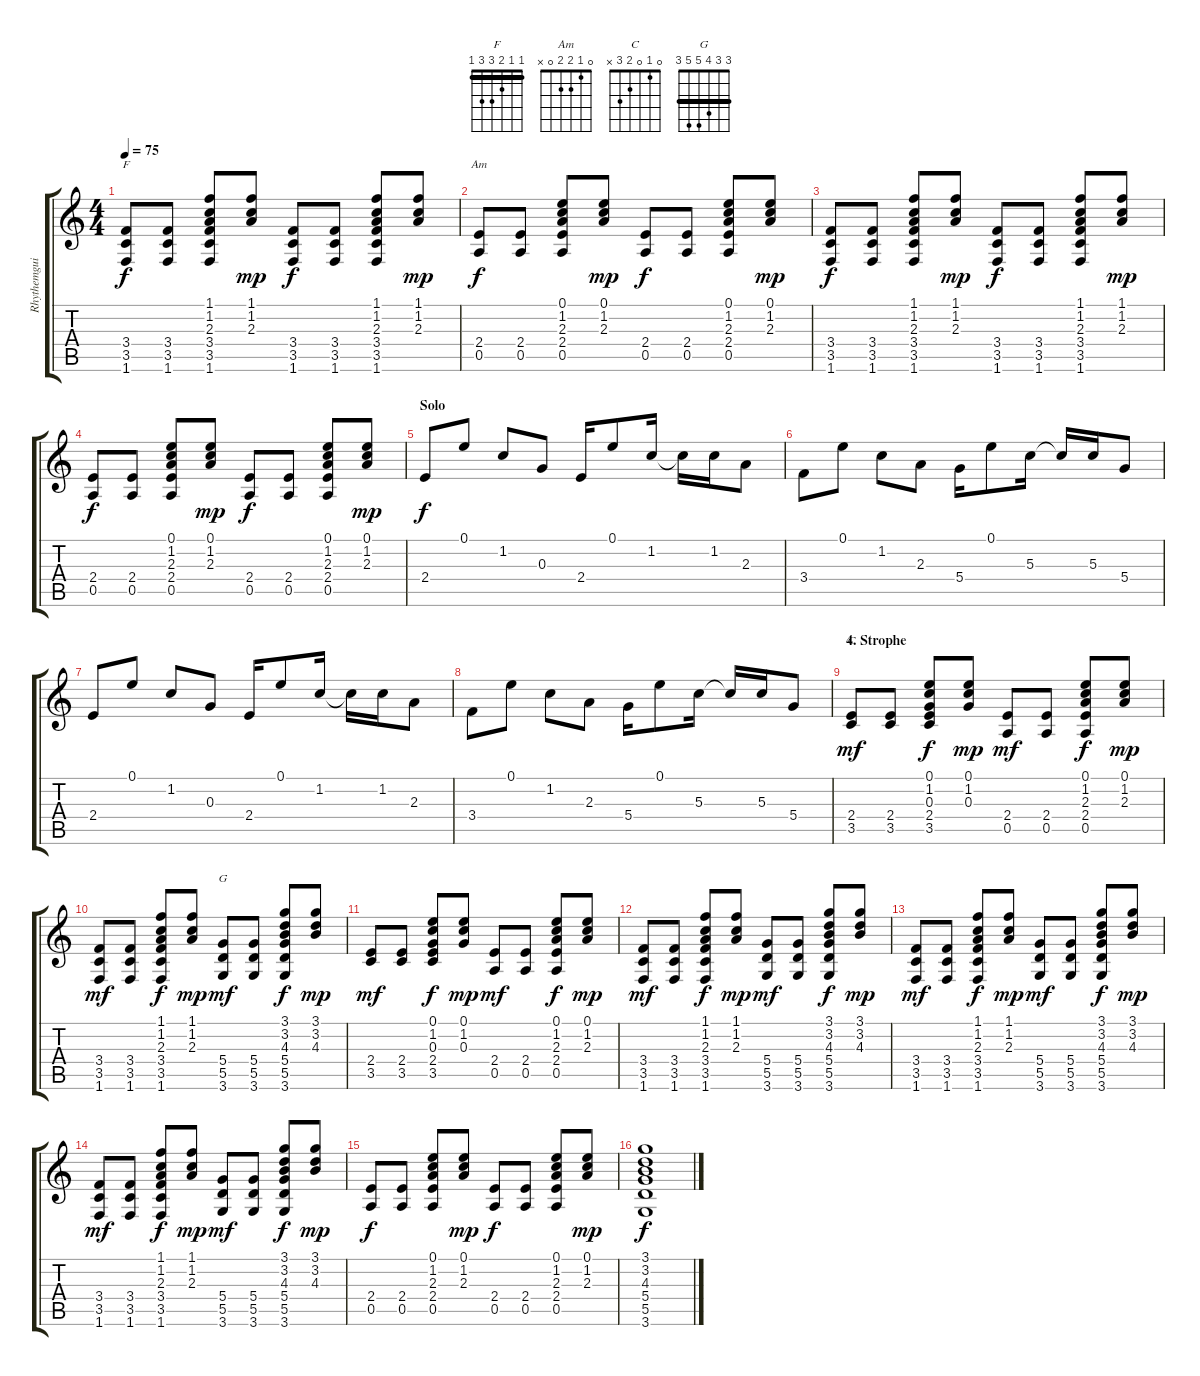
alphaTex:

\track ("Rhythemguitar" "Rhythemgui") {instrument acousticguitarnylon}
\staff {score tabs}
\tuning (E4 B3 G3 D3 A2 E2) {hide}
\chord ("F" 1 1 2 3 3 1) {barre 1}
\chord ("Am" 0 1 2 2 0 x)
\chord ("C" 0 1 0 2 3 x)
\chord ("G" 3 3 4 5 5 3) {barre 3}
\ts (4 4)
\tempo 75
\clef g2
\ks c
(3.4 3.5 1.6).8{ch "F" dy f} (3.4 3.5 1.6).8 (1.1 1.2 2.3 3.4 3.5 1.6).8 (1.1 1.2 2.3).8{dy mp} (3.4 3.5 1.6).8{dy f} (3.4 3.5 1.6).8 (1.1 1.2 2.3 3.4 3.5 1.6).8 (1.1 1.2 2.3).8{dy mp} |
(2.4 0.5).8{ch "Am" dy f} (2.4 0.5).8 (0.1 1.2 2.3 2.4 0.5).8 (0.1 1.2 2.3).8{dy mp} (2.4 0.5).8{dy f} (2.4 0.5).8 (0.1 1.2 2.3 2.4 0.5).8 (0.1 1.2 2.3).8{dy mp} |
(3.4 3.5 1.6).8{dy f} (3.4 3.5 1.6).8 (1.1 1.2 2.3 3.4 3.5 1.6).8 (1.1 1.2 2.3).8{dy mp} (3.4 3.5 1.6).8{dy f} (3.4 3.5 1.6).8 (1.1 1.2 2.3 3.4 3.5 1.6).8 (1.1 1.2 2.3).8{dy mp} |
(2.4 0.5).8{dy f} (2.4 0.5).8 (0.1 1.2 2.3 2.4 0.5).8 (0.1 1.2 2.3).8{dy mp} (2.4 0.5).8{dy f} (2.4 0.5).8 (0.1 1.2 2.3 2.4 0.5).8 (0.1 1.2 2.3).8{dy mp} |
\section ("" "Solo")
2.4.8{dy f instrument electricguitarclean} 0.1.8 1.2.8 0.3.8 2.4.16 0.1.8 1.2.16 1.2{t}.16 1.2.16 2.3.8 |
3.4.8 0.1.8 1.2.8 2.3.8 5.4.16 0.1.8 5.3.16 5.3{t}.16 5.3.16 5.4.8 |
2.4.8 0.1.8 1.2.8 0.3.8 2.4.16 0.1.8 1.2.16 1.2{t}.16 1.2.16 2.3.8 |
3.4.8 0.1.8 1.2.8 2.3.8 5.4.16 0.1.8 5.3.16 5.3{t}.16 5.3.16 5.4.8 |
\section ("" "4. Strophe")
(2.4 3.5).8{ch "C" dy mf instrument acousticguitarnylon} (2.4 3.5).8 (0.1 1.2 0.3 2.4 3.5).8{dy f} (0.1 1.2 0.3).8{dy mp} (2.4 0.5).8{dy mf} (2.4 0.5).8 (0.1 1.2 2.3 2.4 0.5).8{dy f} (0.1 1.2 2.3).8{dy mp} |
(3.4 3.5 1.6).8{dy mf} (3.4 3.5 1.6).8 (1.1 1.2 2.3 3.4 3.5 1.6).8{dy f} (1.1 1.2 2.3).8{dy mp} (5.4 5.5 3.6).8{ch "G" dy mf} (5.4 5.5 3.6).8 (3.1 3.2 4.3 5.4 5.5 3.6).8{dy f} (3.1 3.2 4.3).8{dy mp} |
(2.4 3.5).8{dy mf} (2.4 3.5).8 (0.1 1.2 0.3 2.4 3.5).8{dy f} (0.1 1.2 0.3).8{dy mp} (2.4 0.5).8{dy mf} (2.4 0.5).8 (0.1 1.2 2.3 2.4 0.5).8{dy f} (0.1 1.2 2.3).8{dy mp} |
(3.4 3.5 1.6).8{dy mf} (3.4 3.5 1.6).8 (1.1 1.2 2.3 3.4 3.5 1.6).8{dy f} (1.1 1.2 2.3).8{dy mp} (5.4 5.5 3.6).8{dy mf} (5.4 5.5 3.6).8 (3.1 3.2 4.3 5.4 5.5 3.6).8{dy f} (3.1 3.2 4.3).8{dy mp} |
(3.4 3.5 1.6).8{dy mf} (3.4 3.5 1.6).8 (1.1 1.2 2.3 3.4 3.5 1.6).8{dy f} (1.1 1.2 2.3).8{dy mp} (5.4 5.5 3.6).8{dy mf} (5.4 5.5 3.6).8 (3.1 3.2 4.3 5.4 5.5 3.6).8{dy f} (3.1 3.2 4.3).8{dy mp} |
(3.4 3.5 1.6).8{dy mf} (3.4 3.5 1.6).8 (1.1 1.2 2.3 3.4 3.5 1.6).8{dy f} (1.1 1.2 2.3).8{dy mp} (5.4 5.5 3.6).8{dy mf} (5.4 5.5 3.6).8 (3.1 3.2 4.3 5.4 5.5 3.6).8{dy f} (3.1 3.2 4.3).8{dy mp} |
(2.4 0.5).8{dy f} (2.4 0.5).8 (0.1 1.2 2.3 2.4 0.5).8 (0.1 1.2 2.3).8{dy mp} (2.4 0.5).8{dy f} (2.4 0.5).8 (0.1 1.2 2.3 2.4 0.5).8 (0.1 1.2 2.3).8{dy mp} |
(3.1 3.2 4.3 5.4 5.5 3.6).1{dy f}
